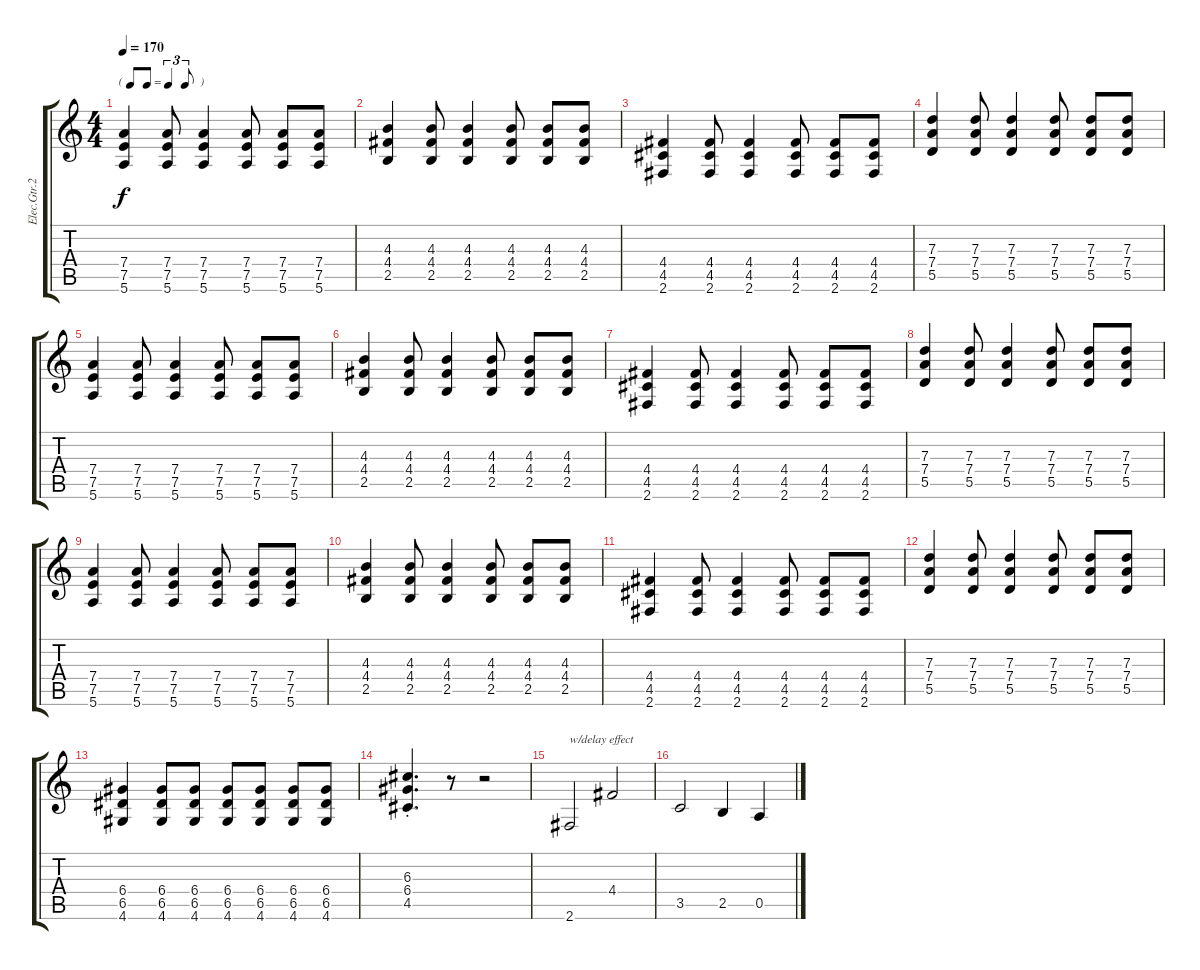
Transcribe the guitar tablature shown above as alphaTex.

\track ("Elec.Gtr.2 (Verse lead/Rythm#2)" "Elec.Gtr.2") {instrument distortionguitar}
\staff {score tabs}
\tuning (E4 B3 G3 D3 A2 E2) {hide}
\ts (4 4)
\tf triplet8th
\tempo 170
\clef g2
\ks c
(7.4 7.5 5.6).4{dy f} (7.4 7.5 5.6).8 (7.4 7.5 5.6).4 (7.4 7.5 5.6).8 (7.4 7.5 5.6).8 (7.4 7.5 5.6).8 |
(4.3 4.4 2.5).4 (4.3 4.4 2.5).8 (4.3 4.4 2.5).4 (4.3 4.4 2.5).8 (4.3 4.4 2.5).8 (4.3 4.4 2.5).8 |
(4.4 4.5 2.6).4 (4.4 4.5 2.6).8 (4.4 4.5 2.6).4 (4.4 4.5 2.6).8 (4.4 4.5 2.6).8 (4.4 4.5 2.6).8 |
(7.3 7.4 5.5).4 (7.3 7.4 5.5).8 (7.3 7.4 5.5).4 (7.3 7.4 5.5).8 (7.3 7.4 5.5).8 (7.3 7.4 5.5).8 |
(7.4 7.5 5.6).4 (7.4 7.5 5.6).8 (7.4 7.5 5.6).4 (7.4 7.5 5.6).8 (7.4 7.5 5.6).8 (7.4 7.5 5.6).8 |
(4.3 4.4 2.5).4 (4.3 4.4 2.5).8 (4.3 4.4 2.5).4 (4.3 4.4 2.5).8 (4.3 4.4 2.5).8 (4.3 4.4 2.5).8 |
(4.4 4.5 2.6).4 (4.4 4.5 2.6).8 (4.4 4.5 2.6).4 (4.4 4.5 2.6).8 (4.4 4.5 2.6).8 (4.4 4.5 2.6).8 |
(7.3 7.4 5.5).4 (7.3 7.4 5.5).8 (7.3 7.4 5.5).4 (7.3 7.4 5.5).8 (7.3 7.4 5.5).8 (7.3 7.4 5.5).8 |
(7.4 7.5 5.6).4 (7.4 7.5 5.6).8 (7.4 7.5 5.6).4 (7.4 7.5 5.6).8 (7.4 7.5 5.6).8 (7.4 7.5 5.6).8 |
(4.3 4.4 2.5).4 (4.3 4.4 2.5).8 (4.3 4.4 2.5).4 (4.3 4.4 2.5).8 (4.3 4.4 2.5).8 (4.3 4.4 2.5).8 |
(4.4 4.5 2.6).4 (4.4 4.5 2.6).8 (4.4 4.5 2.6).4 (4.4 4.5 2.6).8 (4.4 4.5 2.6).8 (4.4 4.5 2.6).8 |
(7.3 7.4 5.5).4 (7.3 7.4 5.5).8 (7.3 7.4 5.5).4 (7.3 7.4 5.5).8 (7.3 7.4 5.5).8 (7.3 7.4 5.5).8 |
(6.4 6.5 4.6).4 (6.4 6.5 4.6).8 (6.4 6.5 4.6).8 (6.4 6.5 4.6).8 (6.4 6.5 4.6).8 (6.4 6.5 4.6).8 (6.4 6.5 4.6).8 |
(6.3{st} 6.4{st} 4.5{st}).4{d} r.8 r.2 |
2.6.2{txt "w/delay effect"} 4.4.2 |
3.5.2 2.5.4 0.5.4
